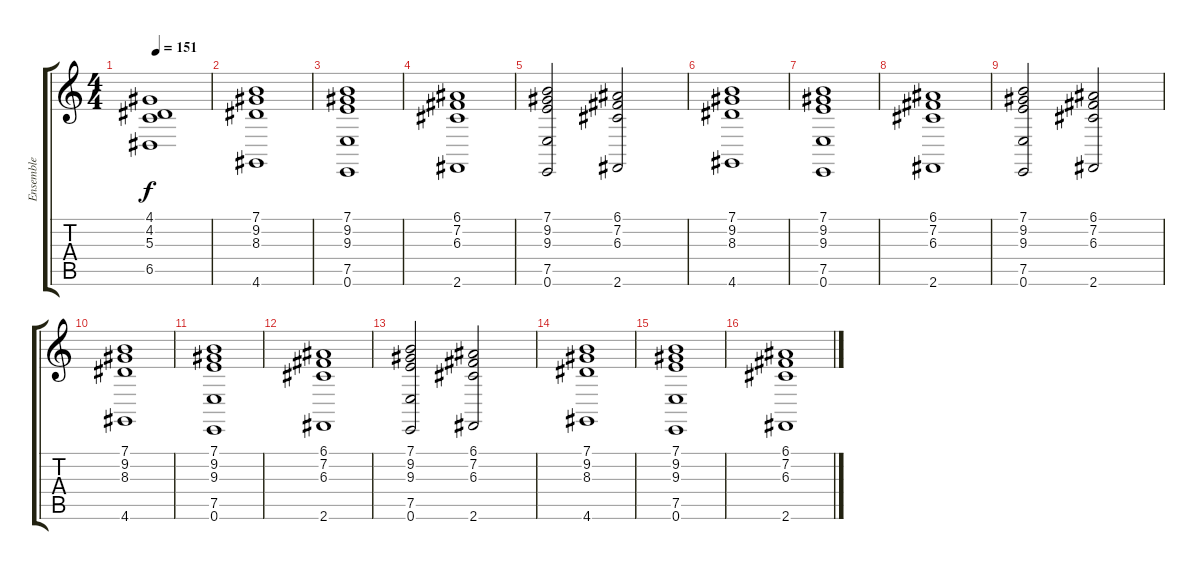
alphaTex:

\track ("Ensemble" "Ensemble") {instrument stringensemble1}
\staff {score tabs}
\tuning (E4 B3 G3 D3 A2 E2) {hide}
\ts (4 4)
\tempo 151
\clef g2
\ks c
(4.1{t} 4.2{t} 5.3{t} 6.5{t}).1{dy f} |
\section ("" "")
(7.1 9.2 8.3 4.6).1 |
(7.1 9.2 9.3 7.5 0.6).1 |
(6.1 7.2 6.3 2.6).1 |
(7.1 9.2 9.3 7.5 0.6).2 (6.1 7.2 6.3 2.6).2 |
(7.1 9.2 8.3 4.6).1 |
(7.1 9.2 9.3 7.5 0.6).1 |
(6.1 7.2 6.3 2.6).1 |
(7.1 9.2 9.3 7.5 0.6).2 (6.1 7.2 6.3 2.6).2 |
\section ("" "")
(7.1 9.2 8.3 4.6).1 |
(7.1 9.2 9.3 7.5 0.6).1 |
(6.1 7.2 6.3 2.6).1 |
(7.1 9.2 9.3 7.5 0.6).2 (6.1 7.2 6.3 2.6).2 |
(7.1 9.2 8.3 4.6).1 |
(7.1 9.2 9.3 7.5 0.6).1 |
(6.1 7.2 6.3 2.6).1
